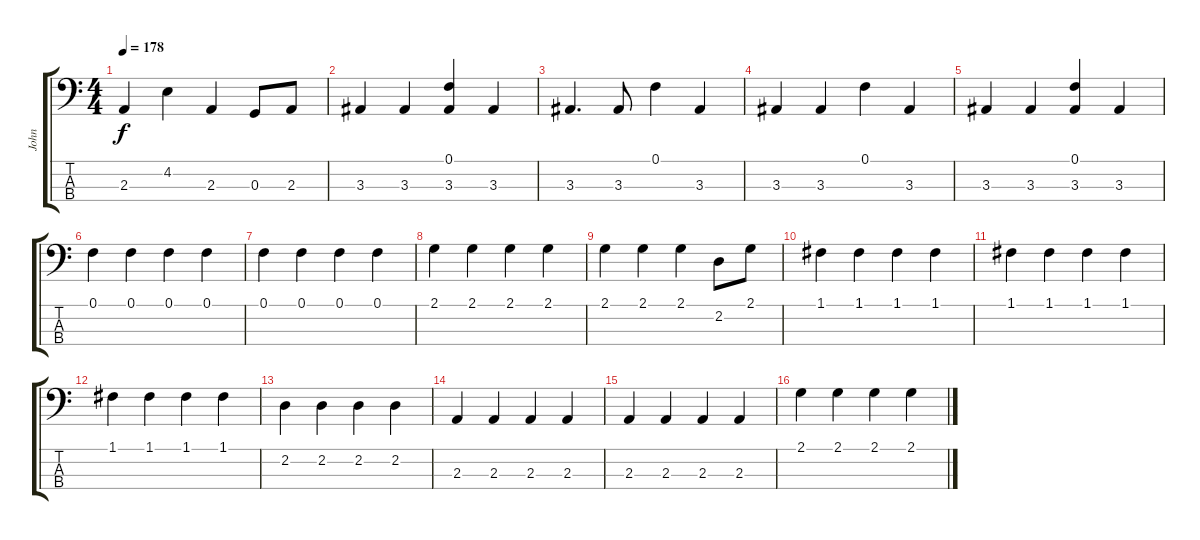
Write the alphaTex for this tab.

\track ("John" "John") {instrument electricbassfinger}
\staff {score tabs}
\tuning (F2 C2 G1 D1) {hide}
\ts (4 4)
\tempo 178
\clef f4
\ks c
2.3.4{dy f} 4.2.4 2.3.4 0.3.8 2.3.8 |
3.3.4 3.3.4 (0.1 3.3).4 3.3.4 |
3.3.4{d} 3.3.8 0.1.4 3.3.4 |
3.3.4 3.3.4 0.1.4 3.3.4 |
3.3.4 3.3.4 (0.1 3.3).4 3.3.4 |
0.1.4 0.1.4 0.1.4 0.1.4 |
0.1.4 0.1.4 0.1.4 0.1.4 |
2.1.4 2.1.4 2.1.4 2.1.4 |
2.1.4 2.1.4 2.1.4 2.2.8 2.1.8 |
1.1.4 1.1.4 1.1.4 1.1.4 |
1.1.4 1.1.4 1.1.4 1.1.4 |
1.1.4 1.1.4 1.1.4 1.1.4 |
2.2.4 2.2.4 2.2.4 2.2.4 |
2.3.4 2.3.4 2.3.4 2.3.4 |
2.3.4 2.3.4 2.3.4 2.3.4 |
2.1.4 2.1.4 2.1.4 2.1.4
